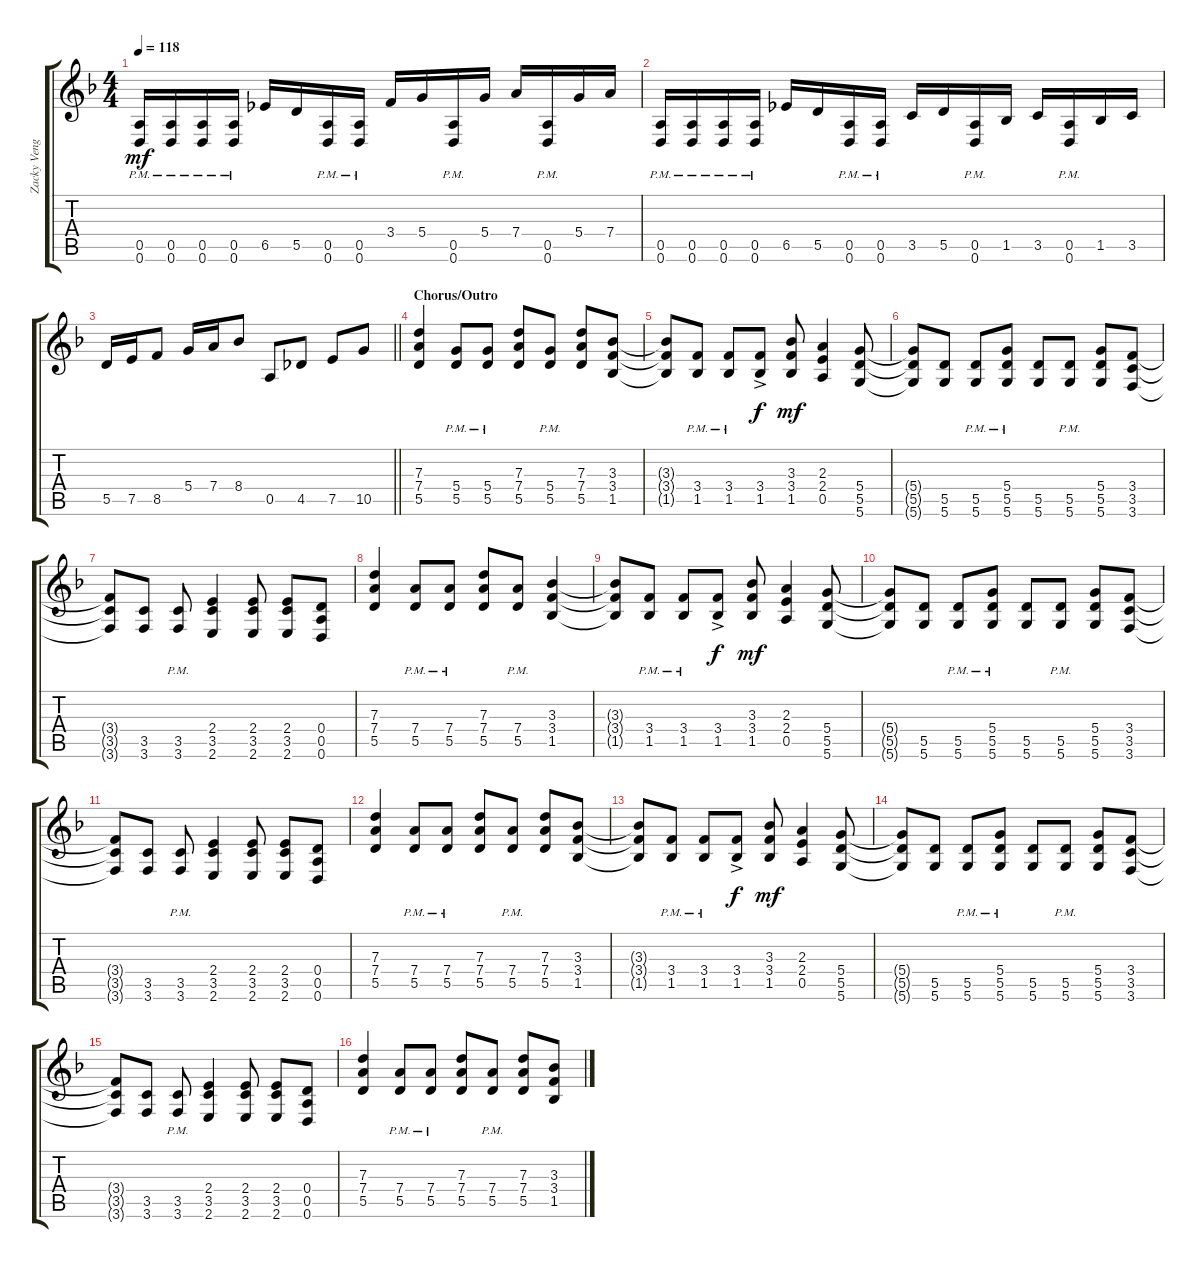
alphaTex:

\track ("Zacky Vengeance" "Zacky Veng") {instrument distortionguitar}
\staff {score tabs}
\tuning (E4 B3 G3 D3 A2 D2) {hide}
\ts (4 4)
\tempo 118
\clef g2
\ks f
(0.5{pm} 0.6{pm}).16{dy mf} (0.5{pm} 0.6{pm}).16 (0.5{pm} 0.6{pm}).16 (0.5{pm} 0.6{pm}).16 6.5.16 5.5.16 (0.5{pm} 0.6{pm}).16 (0.5{pm} 0.6{pm}).16 3.4.16 5.4.16 (0.5{pm} 0.6{pm}).16 5.4.16 7.4.16 (0.5{pm} 0.6{pm}).16 5.4.16 7.4.16 |
(0.5{pm} 0.6{pm}).16 (0.5{pm} 0.6{pm}).16 (0.5{pm} 0.6{pm}).16 (0.5{pm} 0.6{pm}).16 6.5.16 5.5.16 (0.5{pm} 0.6{pm}).16 (0.5{pm} 0.6{pm}).16 3.5.16 5.5.16 (0.5{pm} 0.6{pm}).16 1.5.16 3.5.16 (0.5{pm} 0.6{pm}).16 1.5.16 3.5.16 |
\barLineRight lightlight
5.5.16 7.5.16 8.5.8 5.4.16 7.4.16 8.4.8 0.5.8 4.5.8 7.5.8 10.5.8 |
\section ("" "Chorus/Outro")
(7.3 7.4 5.5).4 (5.4{pm} 5.5{pm}).8 (5.4{pm} 5.5{pm}).8 (7.3 7.4 5.5).8 (5.4{pm} 5.5{pm}).8 (7.3 7.4 5.5).8 (3.3 3.4 1.5).8 |
(3.3{t} 3.4{t} 1.5{t}).8 (3.4{pm} 1.5{pm}).8 (3.4{pm} 1.5{pm}).8 (3.4{ac} 1.5{ac}).8{dy f} (3.3 3.4 1.5).8{dy mf} (2.3 2.4 0.5).4 (5.4 5.5 5.6).8 |
(5.4{t} 5.5{t} 5.6{t}).8 (5.5 5.6).8 (5.5{pm} 5.6{pm}).8 (5.4{pm} 5.5{pm} 5.6{pm}).8 (5.5 5.6).8 (5.5{pm} 5.6{pm}).8 (5.4 5.5 5.6).8 (3.4 3.5 3.6).8 |
(3.4{t} 3.5{t} 3.6{t}).8 (3.5 3.6).8 (3.5{pm} 3.6{pm}).8 (2.4 3.5 2.6).4 (2.4 3.5 2.6).8 (2.4 3.5 2.6).8 (0.4 0.5 0.6).8 |
(7.3 7.4 5.5).4 (7.4{pm} 5.5{pm}).8 (7.4{pm} 5.5{pm}).8 (7.3 7.4 5.5).8 (7.4{pm} 5.5{pm}).8 (3.3 3.4 1.5).4 |
(3.3{t} 3.4{t} 1.5{t}).8 (3.4{pm} 1.5{pm}).8 (3.4{pm} 1.5{pm}).8 (3.4{ac} 1.5{ac}).8{dy f} (3.3 3.4 1.5).8{dy mf} (2.3 2.4 0.5).4 (5.4 5.5 5.6).8 |
(5.4{t} 5.5{t} 5.6{t}).8 (5.5 5.6).8 (5.5{pm} 5.6{pm}).8 (5.4{pm} 5.5{pm} 5.6{pm}).8 (5.5 5.6).8 (5.5{pm} 5.6{pm}).8 (5.4 5.5 5.6).8 (3.4 3.5 3.6).8 |
(3.4{t} 3.5{t} 3.6{t}).8 (3.5 3.6).8 (3.5{pm} 3.6{pm}).8 (2.4 3.5 2.6).4 (2.4 3.5 2.6).8 (2.4 3.5 2.6).8 (0.4 0.5 0.6).8 |
(7.3 7.4 5.5).4 (7.4{pm} 5.5{pm}).8 (7.4{pm} 5.5{pm}).8 (7.3 7.4 5.5).8 (7.4{pm} 5.5{pm}).8 (7.3 7.4 5.5).8 (3.3 3.4 1.5).8 |
(3.3{t} 3.4{t} 1.5{t}).8 (3.4{pm} 1.5{pm}).8 (3.4{pm} 1.5{pm}).8 (3.4{ac} 1.5{ac}).8{dy f} (3.3 3.4 1.5).8{dy mf} (2.3 2.4 0.5).4 (5.4 5.5 5.6).8 |
(5.4{t} 5.5{t} 5.6{t}).8 (5.5 5.6).8 (5.5{pm} 5.6{pm}).8 (5.4{pm} 5.5{pm} 5.6{pm}).8 (5.5 5.6).8 (5.5{pm} 5.6{pm}).8 (5.4 5.5 5.6).8 (3.4 3.5 3.6).8 |
(3.4{t} 3.5{t} 3.6{t}).8 (3.5 3.6).8 (3.5{pm} 3.6{pm}).8 (2.4 3.5 2.6).4 (2.4 3.5 2.6).8 (2.4 3.5 2.6).8 (0.4 0.5 0.6).8 |
(7.3 7.4 5.5).4 (7.4{pm} 5.5{pm}).8 (7.4{pm} 5.5{pm}).8 (7.3 7.4 5.5).8 (7.4{pm} 5.5{pm}).8 (7.3 7.4 5.5).8 (3.3 3.4 1.5).8
